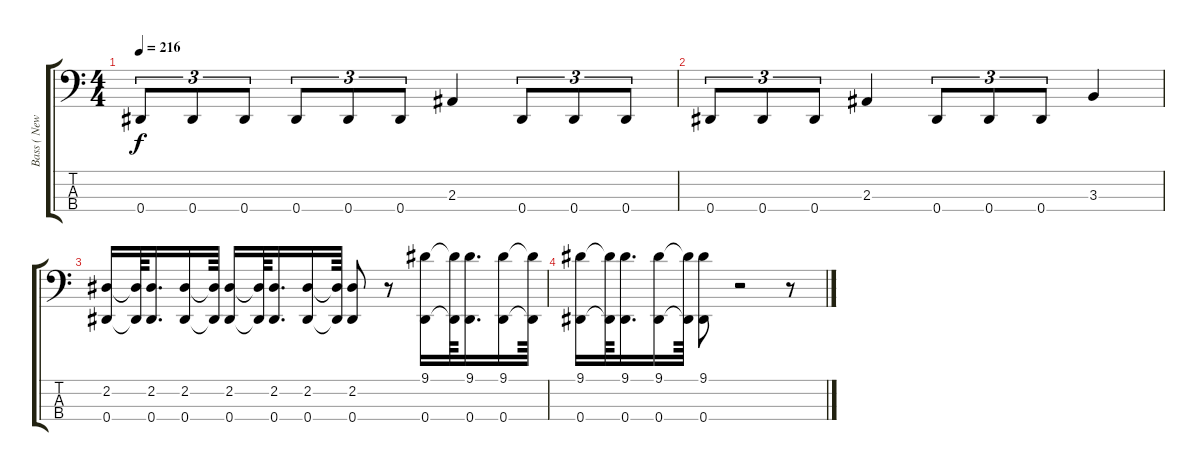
\track ("Bass ( Newsted )" "Bass ( New") {instrument electricbasspick}
\staff {score tabs}
\tuning (Gb2 Db2 Ab1 Eb1) {hide}
\ts (4 4)
\tempo 216
\clef f4
\ks c
0.4.8{tu (3 2) dy f} 0.4.8{tu (3 2)} 0.4.8{tu (3 2)} 0.4.8{tu (3 2)} 0.4.8{tu (3 2)} 0.4.8{tu (3 2)} 2.3.4 0.4.8{tu (3 2)} 0.4.8{tu (3 2)} 0.4.8{tu (3 2)} |
0.4.8{tu (3 2)} 0.4.8{tu (3 2)} 0.4.8{tu (3 2)} 2.3.4 0.4.8{tu (3 2)} 0.4.8{tu (3 2)} 0.4.8{tu (3 2)} 3.3.4 |
(2.2 0.4).16 (2.2{t} 0.4{t}).64 (2.2 0.4).16{d} (2.2 0.4).16 (2.2{t} 0.4{t}).64 (2.2 0.4).16 (2.2{t} 0.4{t}).64 (2.2 0.4).16{d} (2.2 0.4).16 (2.2{t} 0.4{t}).64 (2.2 0.4).8 r.8 (9.1 0.4).16 (9.1{t} 0.4{t}).64 (9.1 0.4).16{d} (9.1 0.4).16 (9.1{t} 0.4{t}).64 |
(9.1 0.4).16 (9.1{t} 0.4{t}).64 (9.1 0.4).16{d} (9.1 0.4).16 (9.1{t} 0.4{t}).64 (9.1 0.4).8 r.2 r.8
